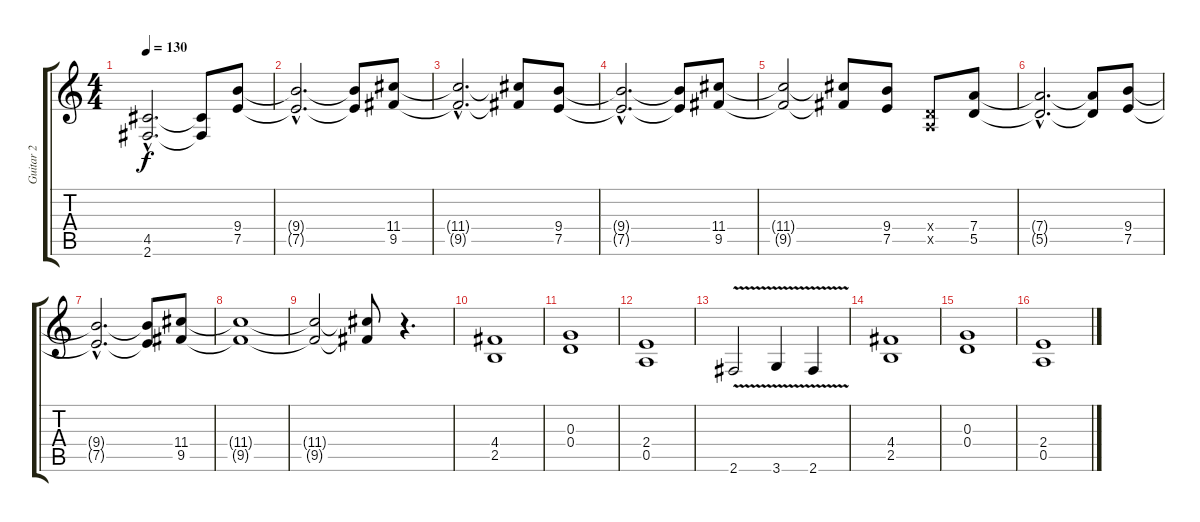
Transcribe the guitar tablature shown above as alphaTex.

\track ("Guitar 2" "Guitar 2") {instrument distortionguitar}
\staff {score tabs}
\tuning (E4 B3 G3 D3 A2 E2) {hide}
\ts (4 4)
\tempo 130
\clef g2
\ks c
(4.5{hac t} 2.6{hac t}).2{d dy f} (4.5{t} 2.6{t}).8 (9.4 7.5).8 |
(9.4{hac t} 7.5{hac t}).2{d} (9.4{t} 7.5{t}).8 (11.4 9.5).8 |
(11.4{hac t} 9.5{hac t}).2{d} (11.4{t} 9.5{t}).8 (9.4 7.5).8 |
(9.4{hac t} 7.5{hac t}).2{d} (9.4{t} 7.5{t}).8 (11.4 9.5).8 |
(11.4{t} 9.5{t}).2 (11.4{t} 9.5{t}).8 (9.4 7.5).8 (0.4{x} 0.5{x}).8 (7.4 5.5).8 |
(7.4{hac t} 5.5{hac t}).2{d} (7.4{t} 5.5{t}).8 (9.4 7.5).8 |
(9.4{hac t} 7.5{hac t}).2{d} (9.4{t} 7.5{t}).8 (11.4 9.5).8 |
(11.4{t} 9.5{t}).1 |
(11.4{t} 9.5{t}).2 (11.4{t} 9.5{t}).8 r.4{d} |
(4.4 2.5).1 |
(0.3 0.4).1 |
(2.4 0.5).1 |
2.6{v}.2 3.6{v}.4 2.6{v}.4 |
(4.4 2.5).1 |
(0.3 0.4).1 |
(2.4 0.5).1
